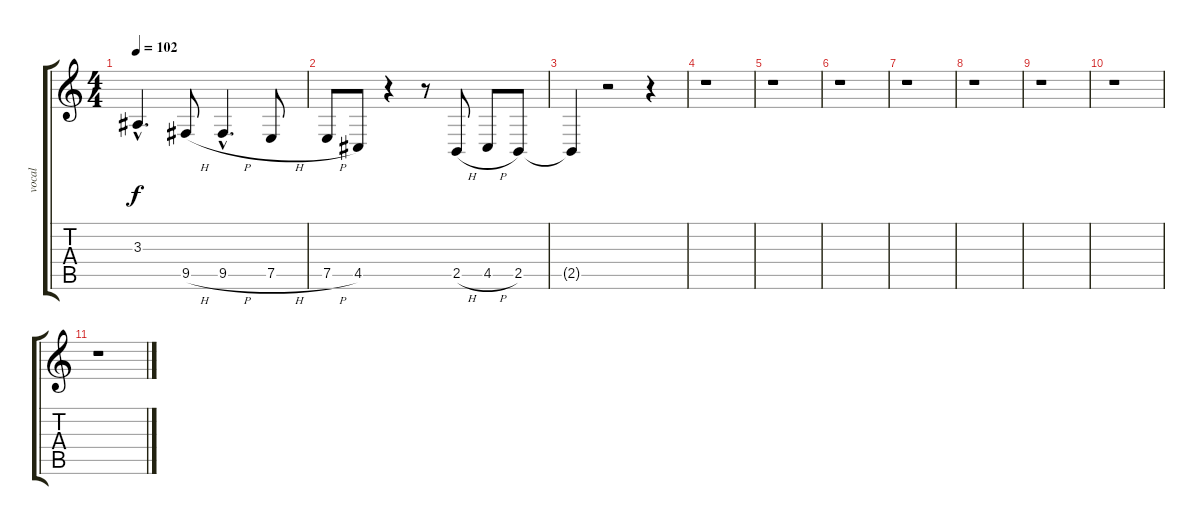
\track ("vocal" "vocal") {instrument choiraahs}
\staff {score tabs}
\tuning (E4 B3 G3 D3 A2 E2) {hide}
\ts (4 4)
\tempo 102
\clef g2
\ks c
3.3{hac t}.4{d dy f} 9.5{h}.8 9.5{h hac}.4{d} 7.5{h}.8 |
7.5{h}.8 4.5.8 r.4 r.8 2.5{h}.8 4.5{h}.8 2.5.8 |
2.5{t}.4 r.2 r.4 |
r.1 |
r.1 |
r.1 |
r.1 |
r.1 |
r.1 |
r.1 |
r.1
